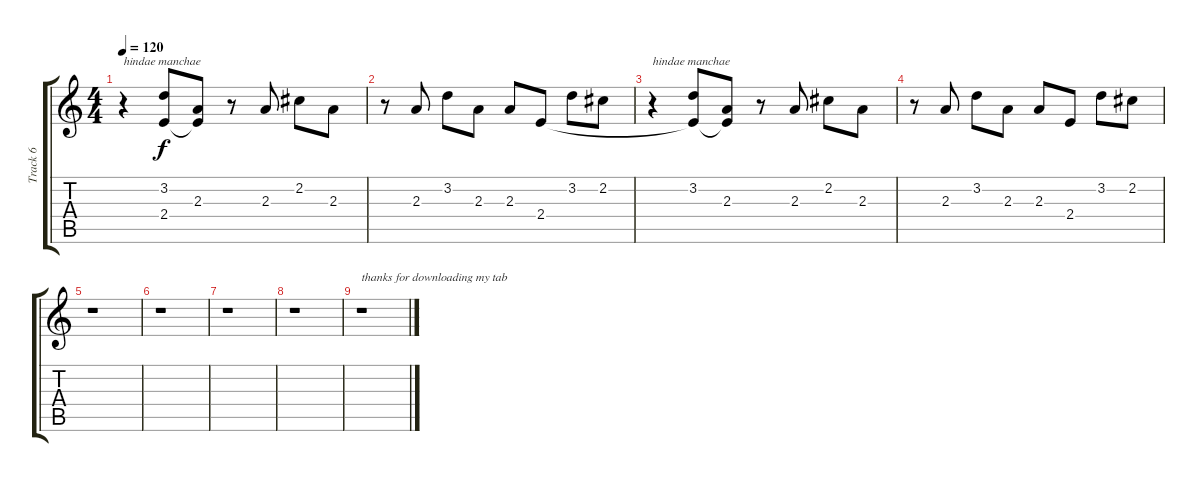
\track ("Track 6" "Track 6") {instrument electricguitarjazz}
\staff {score tabs}
\tuning (E4 B3 G3 D3 A2 E2) {hide}
\ts (4 4)
\tempo 120
\clef g2
\ks c
r.4{txt "hindae manchae" dy f volume 5} (3.2 2.4{t}).8 (2.3 2.4{t}).8 r.8 2.3.8 2.2.8 2.3.8 |
r.8 2.3.8 3.2.8 2.3.8 2.3.8 2.4.8 3.2.8 2.2.8 |
r.4{txt "hindae manchae" volume 5} (3.2 2.4{t}).8 (2.3 2.4{t}).8 r.8 2.3.8 2.2.8 2.3.8 |
r.8 2.3.8 3.2.8 2.3.8 2.3.8 2.4.8 3.2.8 2.2.8 |
r.1 |
r.1 |
r.1 |
r.1 |
r.1{txt "thanks for downloading my tab"}
